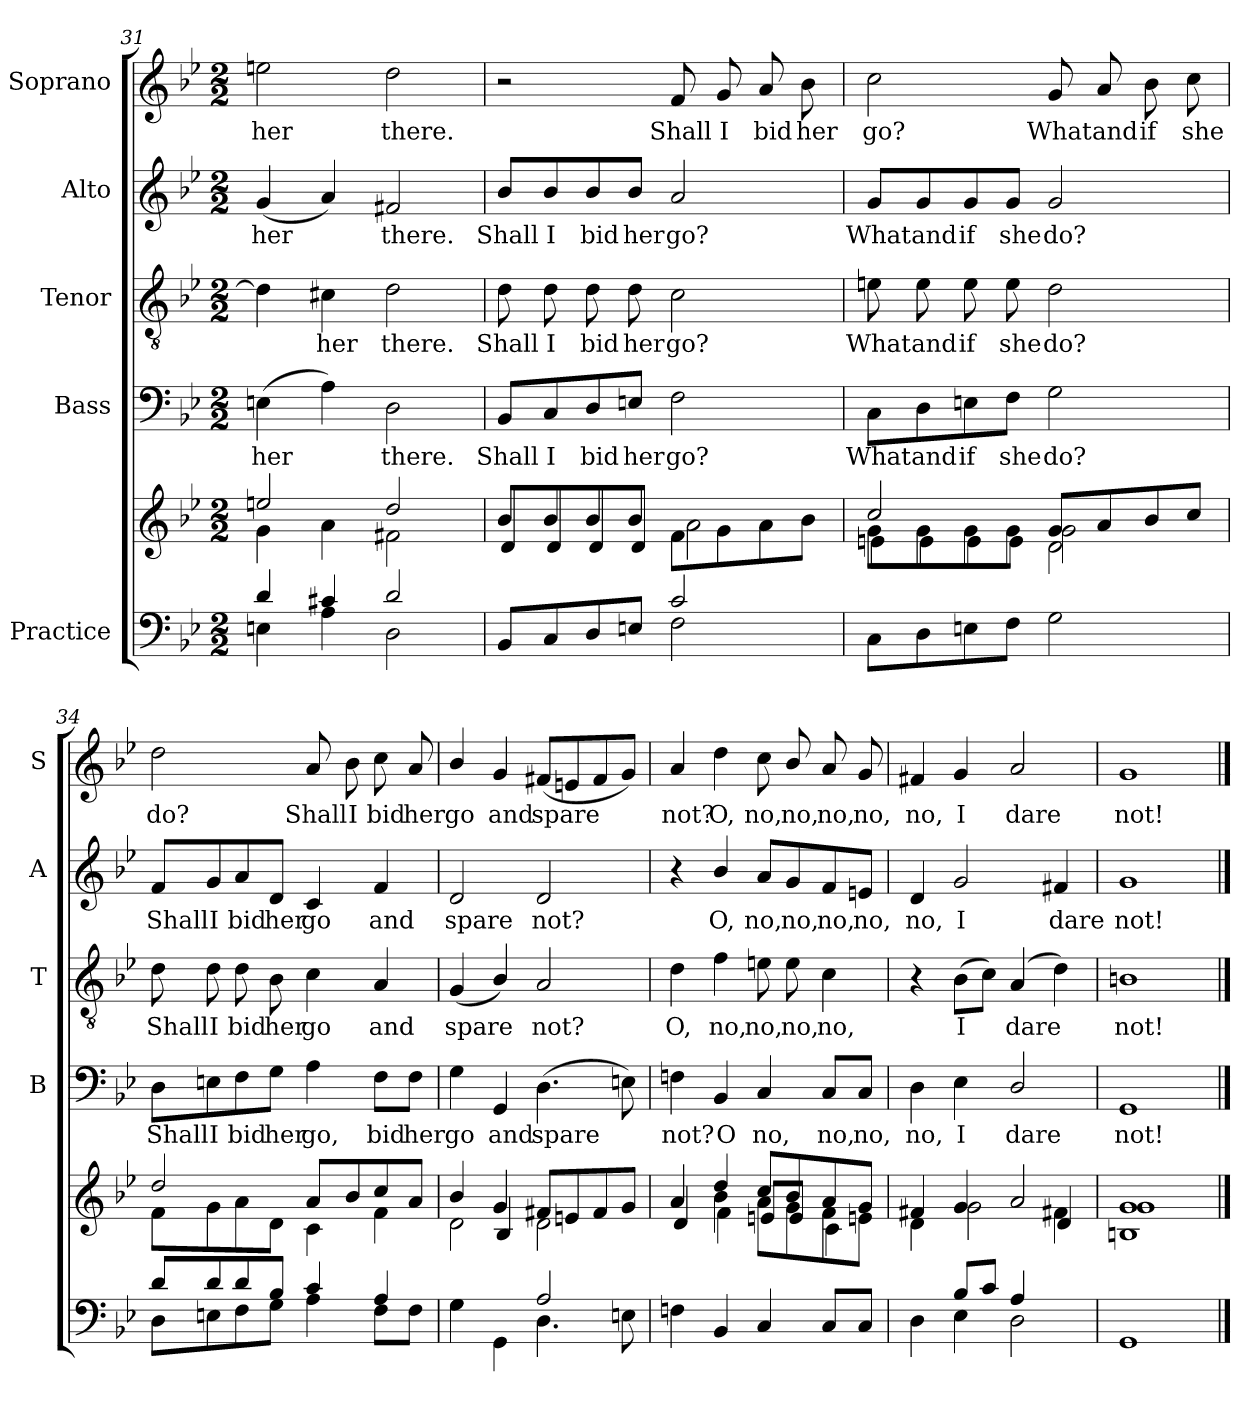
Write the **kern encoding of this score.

**kern	**kern	**kern	**text	**kern	**text	**kern	**text	**kern	**text
*part5	*part5	*part4	*part4	*part3	*part3	*part2	*part2	*part1	*part1
*staff6	*staff5	*staff4	*staff4	*staff3	*staff3	*staff2	*staff2	*staff1	*staff1
*I"Practice	*	*I"Bass	*	*I"Tenor	*	*I"Alto	*	*I"Soprano	*
*	*	*I'B	*	*I'T	*	*I'A	*	*I'S	*
*clefF4	*clefG2	*clefF4	*	*clefGv2	*	*clefG2	*	*clefG2	*
*k[b-e-]	*k[b-e-]	*k[b-e-]	*	*k[b-e-]	*	*k[b-e-]	*	*k[b-e-]	*
*B-:	*B-:	*B-:	*	*B-:	*	*B-:	*	*B-:	*
*M2/2	*M2/2	*M2/2	*	*M2/2	*	*M2/2	*	*M2/2	*
=31	=31	=31	=31	=31	=31	=31	=31	=31	=31
*^	*^	*	*	*	*	*	*	*	*
!	!	!	!	!	!LO:LY:b	!	!	!	!LO:LY:b	!	!LO:LY:b
4d/	4En\	2een/	4g\	(>4En\	her	4d\]	.	(<4g/	her	2een\	her
!	!	!	!	!	!	!	!LO:LY:b	!	!	!	!
4c#X/	4A\	.	4a\	4A\)	.	4c#X\	her	4a/)	.	.	.
!	!	!	!	!	!LO:LY:b	!	!LO:LY:b	!	!LO:LY:b	!	!LO:LY:b
2d/	2D\	2dd/	2f#X\	2D\	there.	2d\	there.	2f#X/	there.	2dd\	there.
!!LO:LB:g=z
=32	=32	=32	=32	=32	=32	=32	=32	=32	=32	=32	=32
*	*	*	*^	*	*	*	*	*	*	*	*
!	!	!	!	!	!	!LO:LY:b	!	!LO:LY:b	!	!LO:LY:b	!	!
2ryy	8BB-/L	2ryy	8b-/L	8d/L	8BB-/L	Shall	8d\	Shall	8b-/L	Shall	2r	.
!	!	!	!	!	!	!LO:LY:b	!	!LO:LY:b	!	!LO:LY:b	!	!
.	8C/	.	8b-/	8d/	8C/	I	8d\	I	8b-/	I	.	.
!	!	!	!	!	!	!LO:LY:b	!	!LO:LY:b	!	!LO:LY:b	!	!
.	8D/	.	8b-/	8d/	8D/	bid	8d\	bid	8b-/	bid	.	.
!	!	!	!	!	!	!LO:LY:b	!	!LO:LY:b	!	!LO:LY:b	!	!
.	8En/J	.	8b-/J	8d/J	8En/J	her	8d\	her	8b-/J	her	.	.
!	!	!	!	!	!	!LO:LY:b	!	!LO:LY:b	!	!LO:LY:b	!	!LO:LY:b
2c/	2F\	8f\L	2a\	2ryy	2F\	go?	2c\	go?	2a/	go?	8f/	Shall
!	!	!	!	!	!	!	!	!	!	!	!	!LO:LY:b
.	.	8g\	.	.	.	.	.	.	.	.	8g/	I
!	!	!	!	!	!	!	!	!	!	!	!	!LO:LY:b
.	.	8a\	.	.	.	.	.	.	.	.	8a/	bid
!	!	!	!	!	!	!	!	!	!	!	!	!LO:LY:b
.	.	8b-\J	.	.	.	.	.	.	.	.	8b-\	her
*v	*v	*	*	*	*	*	*	*	*	*	*	*
=33	=33	=33	=33	=33	=33	=33	=33	=33	=33	=33	=33
!	!	!	!	!	!LO:LY:b	!	!LO:LY:b	!	!LO:LY:b	!	!LO:LY:b
8C\L	2cc/	8g\L	8en\L	8C\L	What	8en\	What	8g/L	What	2cc\	go?
!	!	!	!	!	!LO:LY:b	!	!LO:LY:b	!	!LO:LY:b	!	!
8D\	.	8g\	8e\	8D\	and	8e\	and	8g/	and	.	.
!	!	!	!	!	!LO:LY:b	!	!LO:LY:b	!	!LO:LY:b	!	!
8En\	.	8g\	8e\	8En\	if	8e\	if	8g/	if	.	.
!	!	!	!	!	!LO:LY:b	!	!LO:LY:b	!	!LO:LY:b	!	!
8F\J	.	8g\J	8e\J	8F\J	she	8e\	she	8g/J	she	.	.
!	!	!	!	!	!LO:LY:b	!	!LO:LY:b	!	!LO:LY:b	!	!LO:LY:b
2G\	8g/L	2g\	2d\	2G\	do?	2d\	do?	2g/	do?	8g/	What
!	!	!	!	!	!	!	!	!	!	!	!LO:LY:b
.	8a/	.	.	.	.	.	.	.	.	8a/	and
!	!	!	!	!	!	!	!	!	!	!	!LO:LY:b
.	8b-/	.	.	.	.	.	.	.	.	8b-\	if
!	!	!	!	!	!	!	!	!	!	!	!LO:LY:b
.	8cc/J	.	.	.	.	.	.	.	.	8cc\	she
*	*	*v	*v	*	*	*	*	*	*	*	*
=34	=34	=34	=34	=34	=34	=34	=34	=34	=34	=34
*^	*	*	*	*	*	*	*	*	*	*
!	!	!	!	!	!LO:LY:b	!	!LO:LY:b	!	!LO:LY:b	!	!LO:LY:b
8d/L	8D\L	2dd/	8f\L	8D\L	Shall	8d\	Shall	8f/L	Shall	2dd\	do?
!	!	!	!	!	!LO:LY:b	!	!LO:LY:b	!	!LO:LY:b	!	!
8d/	8En\	.	8g\	8En\	I	8d\	I	8g/	I	.	.
!	!	!	!	!	!LO:LY:b	!	!LO:LY:b	!	!LO:LY:b	!	!
8d/	8F\	.	8a\	8F\	bid	8d\	bid	8a/	bid	.	.
!	!	!	!	!	!LO:LY:b	!	!LO:LY:b	!	!LO:LY:b	!	!
8B-/J	8G\J	.	8d\J	8G\J	her	8B-\	her	8d/J	her	.	.
!	!	!	!	!	!LO:LY:b	!	!LO:LY:b	!	!LO:LY:b	!	!LO:LY:b
4c/	4A\	8a/L	4c\	4A\	go,	4c\	go	4c/	go	8a/	Shall
!	!	!	!	!	!	!	!	!	!	!	!LO:LY:b
.	.	8b-/	.	.	.	.	.	.	.	8b-\	I
!	!	!	!	!	!LO:LY:b	!	!LO:LY:b	!	!LO:LY:b	!	!LO:LY:b
4A/	8F\L	8cc/	4f\	8F\L	bid	4A/	and	4f/	and	8cc\	bid
!	!	!	!	!	!LO:LY:b	!	!	!	!	!	!LO:LY:b
.	8F\J	8a/J	.	8F\J	her	.	.	.	.	8a/	her
!!LO:LB:g=z
=35	=35	=35	=35	=35	=35	=35	=35	=35	=35	=35	=35
*	*	*	*^	*	*	*	*	*	*	*	*
!	!	!	!	!	!	!LO:LY:b	!	!LO:LY:b	!	!LO:LY:b	!	!LO:LY:b
4G\	4G\	4b-/	2d\	4ryy	4G\	go	(<4G/	spare	2d/	spare	4b-/	go
!	!	!	!	!	!	!LO:LY:b	!	!	!	!	!	!LO:LY:b
4ryy	4GG\	4g/	.	4B-/	4GG/	and	4B-/)	.	.	.	4g/	and
!	!	!	!	!	!	!LO:LY:b	!	!LO:LY:b	!	!LO:LY:b	!	!LO:LY:b
2A/	4.D\	8f#X/L	2d\	2ryy	(>4.D\	spare	2A/	not?	2d/	not?	(<8f#X/L	spare
.	.	8en/	.	.	.	.	.	.	.	.	8en/	.
.	.	8f#/	.	.	.	.	.	.	.	.	8f#/	.
.	8En\	8g/J	.	.	8En\)	.	.	.	.	.	8g/J)	.
=36	=36	=36	=36	=36	=36	=36	=36	=36	=36	=36	=36	=36
!	!	!	!	!	!	!LO:LY:b	!	!LO:LY:b	!	!	!	!LO:LY:b
*v	*v	*	*	*	*	*	*	*	*	*	*	*
4Fni\	4a/	4ryy	4d/	4Fni\	not?	4d\	O,	4r	.	4a/	not?
!	!	!	!	!	!LO:LY:b	!	!LO:LY:b	!	!LO:LY:b	!	!LO:LY:b
4BB-/	4dd/	4b-\	4f\	4BB-/	O	4f\	no,	4b-/	O,	4dd\	O,
!	!	!	!	!	!LO:LY:b	!	!LO:LY:b	!	!LO:LY:b	!	!LO:LY:b
4C/	8cc/L	8a\L	8en/L	4C/	no,	8en\	no,	8a/L	no,	8cc\	no,
!	!	!	!	!	!	!	!LO:LY:b	!	!LO:LY:b	!	!LO:LY:b
.	8b-/	8g\	8e/J	.	.	8e\	no,	8g/	no,	8b-/	no,
!	!	!	!	!	!LO:LY:b	!	!LO:LY:b	!	!LO:LY:b	!	!LO:LY:b
8C/L	8a/	8f\	4c\	8C/L	no,	4c\	no,	8f/	no,	8a/	no,
!	!	!	!	!	!LO:LY:b	!	!	!	!LO:LY:b	!	!LO:LY:b
8C/J	8g/J	8en\J	.	8C/J	no,	.	.	8en/J	no,	8g/	no,
=37	=37	=37	=37	=37	=37	=37	=37	=37	=37	=37	=37
*^	*	*	*	*	*	*	*	*	*	*	*
!	!	!	!	!	!	!LO:LY:b	!	!	!	!LO:LY:b	!	!LO:LY:b
4ryy	4D\	4f#X/	4d\	2.ryy	4D\	no,	4r	.	4d/	no,	4f#X/	no,
!	!	!	!	!	!	!LO:LY:b	!	!LO:LY:b	!	!LO:LY:b	!	!LO:LY:b
8B-/L	4E-i\	4g/	2g\	.	4E-i\	I	(>8B-\L	I	2g/	I	4g/	I
8c/J	.	.	.	.	.	.	8c\J)	.	.	.	.	.
!	!	!	!	!	!	!LO:LY:b	!	!LO:LY:b	!	!	!	!LO:LY:b
4A/	2D\	2a/	.	.	2D/	dare	(<4A/	dare	.	.	2a/	dare
!	!	!	!	!	!	!	!	!	!	!LO:LY:b	!	!
4ryy	.	.	4f#X\	4d/	.	.	4d\)	.	4f#X/	dare	.	.
*v	*v	*	*	*	*	*	*	*	*	*	*	*
=38	=38	=38	=38	=38	=38	=38	=38	=38	=38	=38	=38
!	!	!	!	!	!LO:LY:b	!	!LO:LY:b	!	!LO:LY:b	!	!LO:LY:b
1GG	1g	1g	1Bn	1GG	not!	1Bn	not!	1g	not!	1g	not!
*	*v	*v	*v	*	*	*	*	*	*	*	*
==	==	==	==	==	==	==	==	==	==
*-	*-	*-	*-	*-	*-	*-	*-	*-	*-
